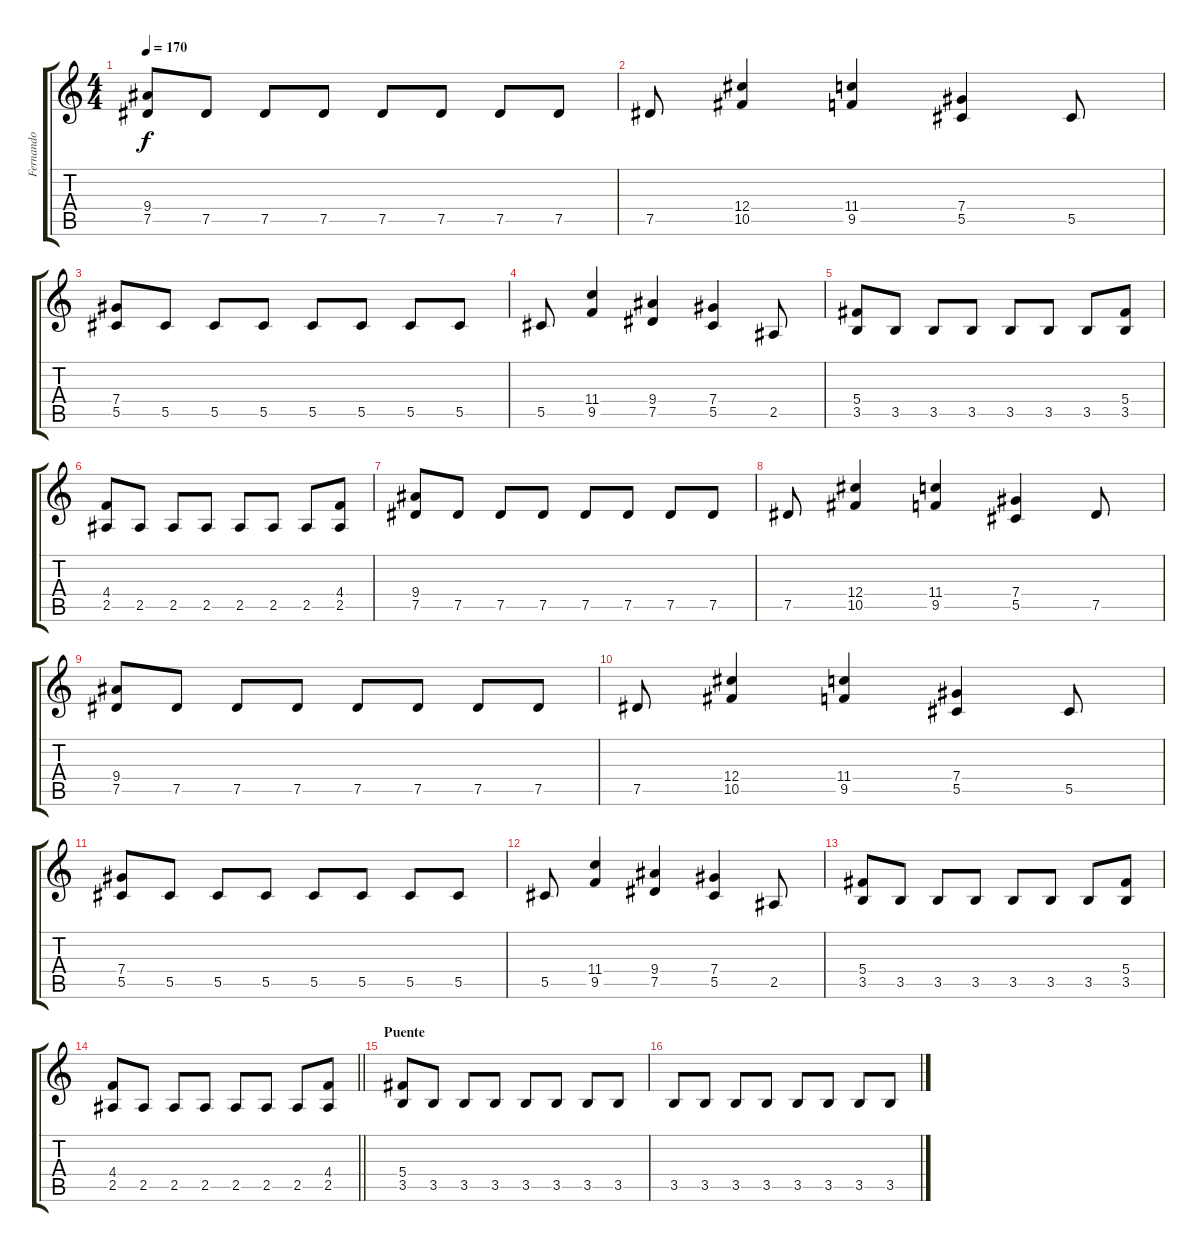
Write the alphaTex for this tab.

\track ("Fernando" "Fernando") {instrument distortionguitar}
\staff {score tabs}
\tuning (Eb4 Bb3 Gb3 Db3 Ab2 Eb2) {hide}
\ts (4 4)
\tempo 170
\clef g2
\ks c
(9.4 7.5).8{dy f} 7.5.8 7.5.8 7.5.8 7.5.8 7.5.8 7.5.8 7.5.8 |
7.5.8 (12.4 10.5).4 (11.4 9.5).4 (7.4 5.5).4 5.5.8 |
(7.4 5.5).8 5.5.8 5.5.8 5.5.8 5.5.8 5.5.8 5.5.8 5.5.8 |
5.5.8 (11.4 9.5).4 (9.4 7.5).4 (7.4 5.5).4 2.5.8 |
(5.4 3.5).8 3.5.8 3.5.8 3.5.8 3.5.8 3.5.8 3.5.8 (5.4 3.5).8 |
(4.4 2.5).8 2.5.8 2.5.8 2.5.8 2.5.8 2.5.8 2.5.8 (4.4 2.5).8 |
(9.4 7.5).8 7.5.8 7.5.8 7.5.8 7.5.8 7.5.8 7.5.8 7.5.8 |
7.5.8 (12.4 10.5).4 (11.4 9.5).4 (7.4 5.5).4 7.5.8 |
(9.4 7.5).8 7.5.8 7.5.8 7.5.8 7.5.8 7.5.8 7.5.8 7.5.8 |
7.5.8 (12.4 10.5).4 (11.4 9.5).4 (7.4 5.5).4 5.5.8 |
(7.4 5.5).8 5.5.8 5.5.8 5.5.8 5.5.8 5.5.8 5.5.8 5.5.8 |
5.5.8 (11.4 9.5).4 (9.4 7.5).4 (7.4 5.5).4 2.5.8 |
(5.4 3.5).8 3.5.8 3.5.8 3.5.8 3.5.8 3.5.8 3.5.8 (5.4 3.5).8 |
\barLineRight lightlight
(4.4 2.5).8 2.5.8 2.5.8 2.5.8 2.5.8 2.5.8 2.5.8 (4.4 2.5).8 |
\section ("" "Puente")
(5.4 3.5).8 3.5.8 3.5.8 3.5.8 3.5.8 3.5.8 3.5.8 3.5.8 |
3.5.8 3.5.8 3.5.8 3.5.8 3.5.8 3.5.8 3.5.8 3.5.8
